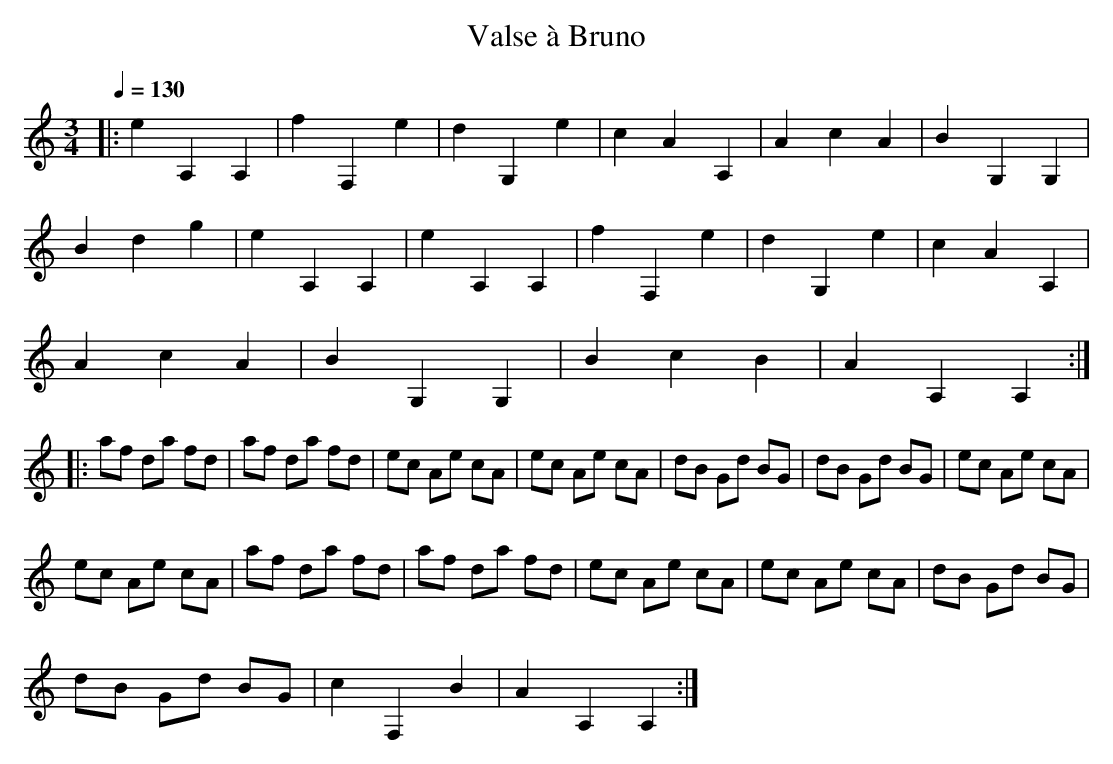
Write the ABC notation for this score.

X:1
T:Valse à Bruno
L:1/8
M:3/4
Q:1/4=130
K:C treble
|: e2 A,2 A,2 | f2 F,2 e2 | d2 G,2 e2 | c2 A2 A,2 | A2 c2 A2 | B2 G,2 G,2 |
B2 d2 g2 | e2 A,2 A,2 |  e2 A,2 A,2 | f2 F,2 e2 | d2 G,2 e2 | c2 A2 A,2 |
A2 c2 A2 | B2 G,2 G,2 | B2 c2 B2 | A2 A,2 A,2 ::
af da fd | af da fd | ec Ae cA | ec Ae cA | dB Gd BG | dB Gd BG | ec Ae cA |
ec Ae cA | af da fd | af da fd | ec Ae cA | ec Ae cA | dB Gd BG |
dB Gd BG | c2 F,2 B2 | A2 A,2 A,2 :|
